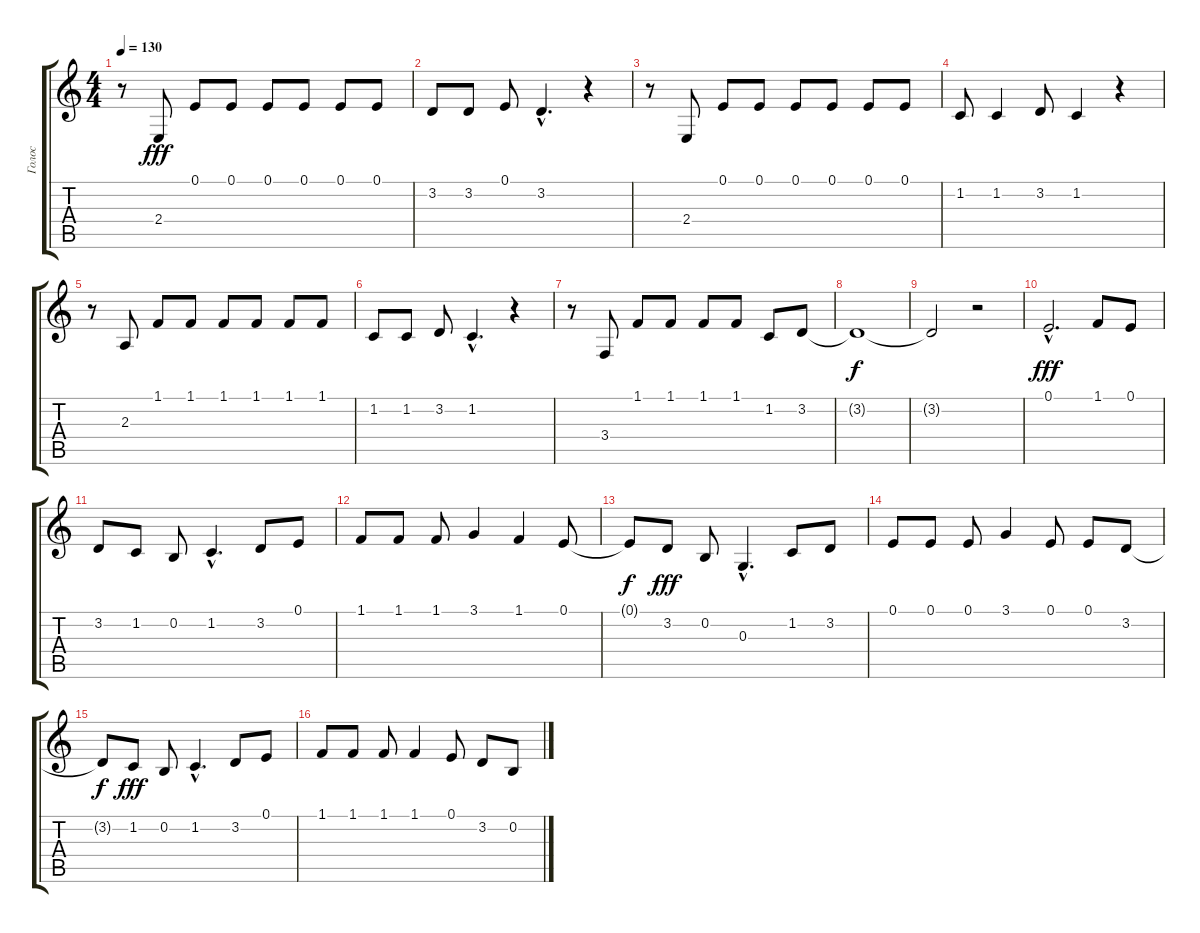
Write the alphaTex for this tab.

\track ("Голос" "Голос") {instrument lead8bassandlead}
\staff {score tabs}
\tuning (E4 B3 G3 D3 A2 E2) {hide}
\ts (4 4)
\tempo 130
\clef g2
\ks c
r.8{dy f} 2.4.8{dy fff} 0.1.8 0.1.8 0.1.8 0.1.8 0.1.8 0.1.8 |
3.2.8 3.2.8 0.1.8 3.2{hac}.4{d} r.4 |
r.8 2.4.8 0.1.8 0.1.8 0.1.8 0.1.8 0.1.8 0.1.8 |
1.2.8 1.2.4 3.2.8 1.2.4 r.4 |
r.8 2.3.8 1.1.8 1.1.8 1.1.8 1.1.8 1.1.8 1.1.8 |
1.2.8 1.2.8 3.2.8 1.2{hac}.4{d} r.4 |
r.8 3.4.8 1.1.8 1.1.8 1.1.8 1.1.8 1.2.8 3.2.8 |
3.2{t}.1{dy f} |
3.2{t}.2 r.2 |
0.1{hac}.2{d dy fff} 1.1.8 0.1.8 |
3.2.8 1.2.8 0.2.8 1.2{hac}.4{d} 3.2.8 0.1.8 |
1.1.8 1.1.8 1.1.8 3.1.4 1.1.4 0.1.8 |
0.1{t}.8{dy f} 3.2.8{dy fff} 0.2.8 0.3{hac}.4{d} 1.2.8 3.2.8 |
0.1.8 0.1.8 0.1.8 3.1.4 0.1.8 0.1.8 3.2.8 |
3.2{t}.8{dy f} 1.2.8{dy fff} 0.2.8 1.2{hac}.4{d} 3.2.8 0.1.8 |
1.1.8 1.1.8 1.1.8 1.1.4 0.1.8 3.2.8 0.2.8
